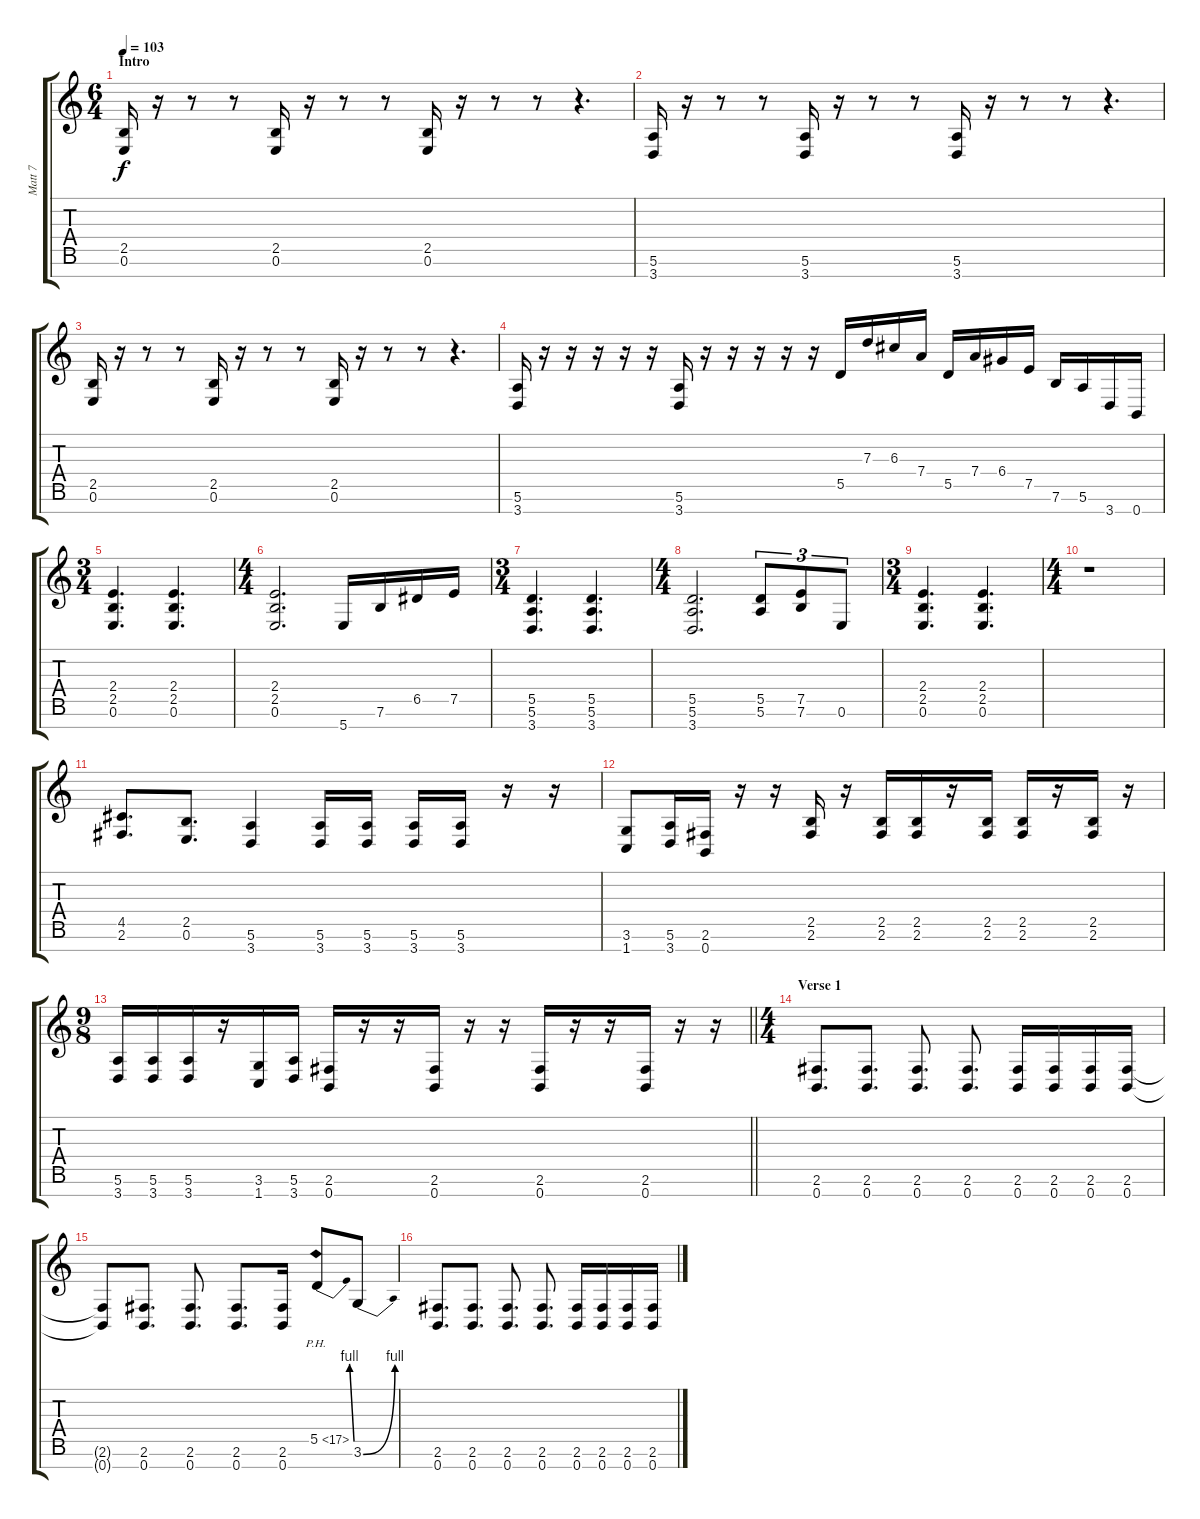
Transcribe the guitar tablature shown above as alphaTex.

\track ("Matt 7" "Matt 7") {instrument distortionguitar}
\staff {score tabs}
\tuning (E4 B3 G3 D3 A2 E2 B1) {hide}
\ts (6 4)
\section ("" "Intro")
\tempo 103
\clef g2
\ks c
(2.5 0.6).16{dy f instrument distortionguitar} r.16 r.8 r.8 (2.5 0.6).16 r.16 r.8 r.8 (2.5 0.6).16 r.16 r.8 r.8 r.4{d} |
(5.6 3.7).16 r.16 r.8 r.8 (5.6 3.7).16 r.16 r.8 r.8 (5.6 3.7).16 r.16 r.8 r.8 r.4{d} |
(2.5 0.6).16 r.16 r.8 r.8 (2.5 0.6).16 r.16 r.8 r.8 (2.5 0.6).16 r.16 r.8 r.8 r.4{d} |
(5.6 3.7).16 r.16 r.16 r.16 r.16 r.16 (5.6 3.7).16 r.16 r.16 r.16 r.16 r.16 5.5.16 7.3.16 6.3.16 7.4.16 5.5.16 7.4.16 6.4.16 7.5.16 7.6.16 5.6.16 3.7.16 0.7.16 |
\ts (3 4)
(2.4 2.5 0.6).4{d} (2.4 2.5 0.6).4{d} |
\ts (4 4)
(2.4 2.5 0.6).2{d} 5.7.16 7.6.16 6.5.16 7.5.16 |
\ts (3 4)
(5.5 5.6 3.7).4{d} (5.5 5.6 3.7).4{d} |
\ts (4 4)
(5.5 5.6 3.7).2{d} (5.5 5.6).8{tu (3 2)} (7.5 7.6).8{tu (3 2)} 0.6.8{tu (3 2)} |
\ts (3 4)
(2.4 2.5 0.6).4{d} (2.4 2.5 0.6).4{d} |
\ts (4 4)
r.1 |
(4.5 2.6).8{d} (2.5 0.6).8{d} (5.6 3.7).4 (5.6 3.7).16 (5.6 3.7).16 (5.6 3.7).16 (5.6 3.7).16 r.16 r.16 |
(3.6 1.7).8 (5.6 3.7).16 (2.6 0.7).16 r.16 r.16 (2.5 2.6).16 r.16 (2.5 2.6).16 (2.5 2.6).16 r.16 (2.5 2.6).16 (2.5 2.6).16 r.16 (2.5 2.6).16 r.16 |
\ts (9 8)
\barLineRight lightlight
(5.6 3.7).16 (5.6 3.7).16 (5.6 3.7).16 r.16 (3.6 1.7).16 (5.6 3.7).16 (2.6 0.7).16 r.16 r.16 (2.6 0.7).16 r.16 r.16 (2.6 0.7).16 r.16 r.16 (2.6 0.7).16 r.16 r.16 |
\ts (4 4)
\section ("" "Verse 1")
(2.6 0.7).8{d} (2.6 0.7).8{d} (2.6 0.7).8{d} (2.6 0.7).8{d} (2.6 0.7).16 (2.6 0.7).16 (2.6 0.7).16 (2.6 0.7).16 |
(2.6{t} 0.7{t}).8 (2.6 0.7).8{d} (2.6 0.7).8{d} (2.6 0.7).8{d} (2.6 0.7).16 5.5{be (bend 0 0 60 4) ph 12}.8{instrument guitarharmonics} 3.6{be (bend 0 0 60 4)}.8 |
(2.6 0.7).8{d instrument distortionguitar} (2.6 0.7).8{d} (2.6 0.7).8{d} (2.6 0.7).8{d} (2.6 0.7).16 (2.6 0.7).16 (2.6 0.7).16 (2.6 0.7).16
